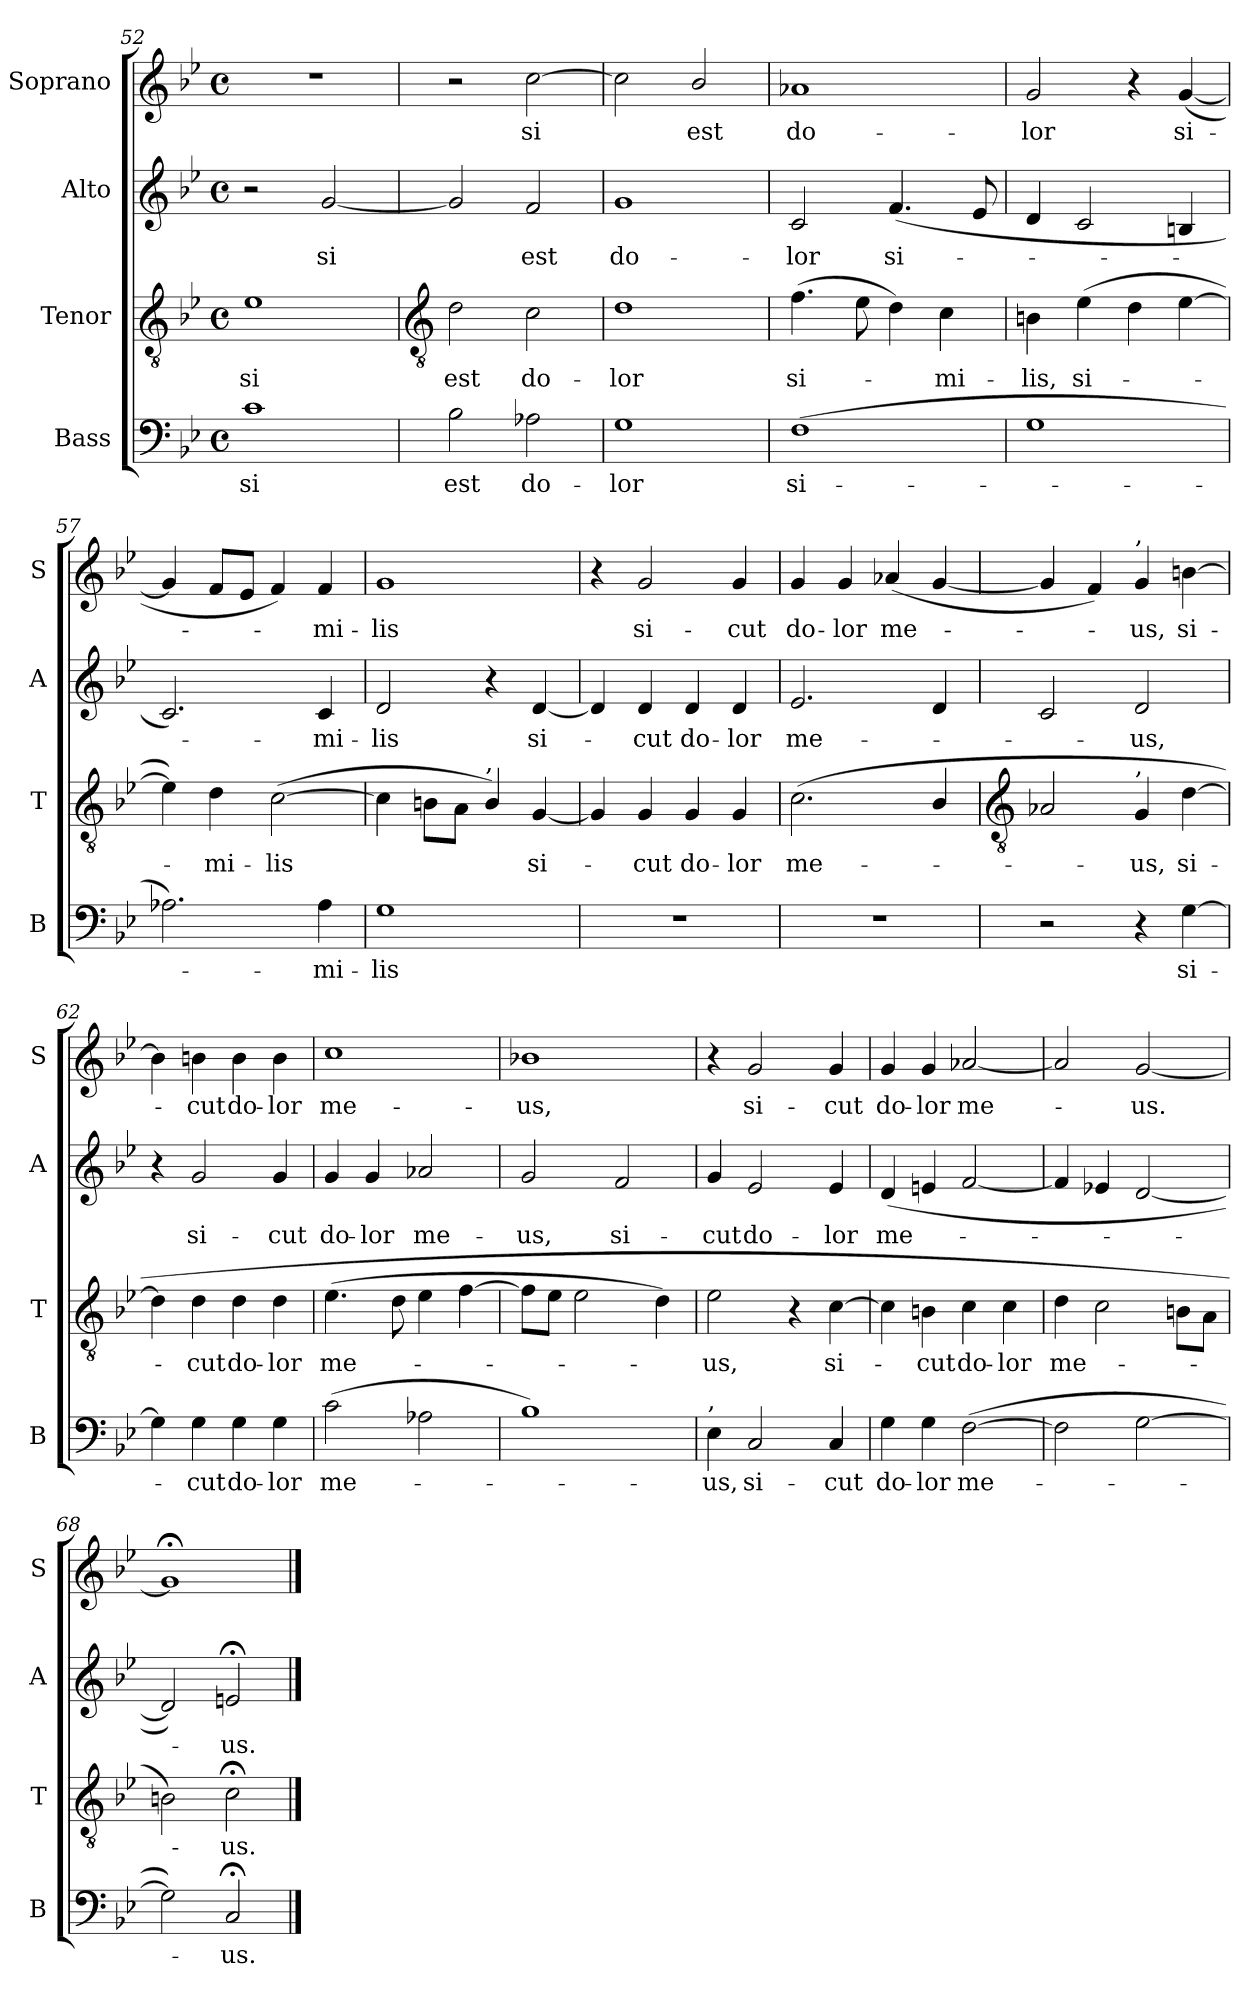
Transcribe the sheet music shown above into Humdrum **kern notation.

**kern	**text	**kern	**text	**kern	**text	**kern	**text
*part4	*part4	*part3	*part3	*part2	*part2	*part1	*part1
*staff4	*staff4	*staff3	*staff3	*staff2	*staff2	*staff1	*staff1
*I"Bass	*	*I"Tenor	*	*I"Alto	*	*I"Soprano	*
*I'B	*	*I'T	*	*I'A	*	*I'S	*
*clefF4	*	*clefGv2	*	*clefG2	*	*clefG2	*
*k[b-e-]	*	*k[b-e-]	*	*k[b-e-]	*	*k[b-e-]	*
*B-:	*	*B-:	*	*B-:	*	*B-:	*
*M4/4	*	*M4/4	*	*M4/4	*	*M4/4	*
*met(c)	*	*met(c)	*	*met(c)	*	*met(c)	*
=52	=52	=52	=52	=52	=52	=52	=52
!	!LO:LY:b	!	!LO:LY:b	!	!	!	!
1c	si	1e-	si	2r	.	1r	.
!	!	!	!	!	!LO:LY:b	!	!
.	.	.	.	[2g	si	.	.
!!LO:LB:g=z
=53	=53	=53	=53	=53	=53	=53	=53
*	*	*clefGv2	*	*	*	*	*
!	!LO:LY:b	!	!LO:LY:b	!	!	!	!
2B-	est	2d	est	2g]	.	2r	.
!	!LO:LY:b	!	!LO:LY:b	!	!LO:LY:b	!	!LO:LY:b
2A-X	do-	2c	do-	2f	est	[2cc	si
=54	=54	=54	=54	=54	=54	=54	=54
!	!LO:LY:b	!	!LO:LY:b	!	!LO:LY:b	!	!
1G	-lor	1d	-lor	1g	do-	2cc]	.
!	!	!	!	!	!	!	!LO:LY:b
.	.	.	.	.	.	2b-/	est
=55	=55	=55	=55	=55	=55	=55	=55
!	!LO:LY:b	!	!LO:LY:b	!	!LO:LY:b	!	!LO:LY:b
(>1F	si-	(>4.f	si-	2c	-lor	1a-X	do-
.	.	8e-	.	.	.	.	.
!	!	!	!	!	!LO:LY:b	!	!
.	.	4d)	.	(<4.f	si-	.	.
!	!	!	!LO:LY:b	!	!	!	!
.	.	4c	mi-	.	.	.	.
.	.	.	.	8e-	.	.	.
=56	=56	=56	=56	=56	=56	=56	=56
!	!	!	!LO:LY:b	!	!	!	!LO:LY:b
1G	.	4Bn	-lis,	4d	.	2g	-lor
!	!	!	!LO:LY:b	!	!	!	!
.	.	(>4e-	si-	2c	.	.	.
.	.	4d	.	.	.	4r	.
!	!	!	!	!	!	!	!LO:LY:b
.	.	[4e-	.	4Bn	.	(<[4g	si-
=57	=57	=57	=57	=57	=57	=57	=57
2.A-X)	.	4e-])	.	2.c)	.	4g]	.
!	!	!	!LO:LY:b	!	!	!	!
.	.	4d	mi-	.	.	8fL	.
.	.	.	.	.	.	8e-J	.
!	!	!	!LO:LY:b	!	!	!	!
.	.	(>[2c	-lis	.	.	4f)	.
!	!LO:LY:b	!	!	!	!LO:LY:b	!	!LO:LY:b
4A-	mi-	.	.	4c	mi-	4f	mi-
=58	=58	=58	=58	=58	=58	=58	=58
!	!LO:LY:b	!	!	!	!LO:LY:b	!	!LO:LY:b
1G	-lis	4c]	.	2d	-lis	1g	-lis
.	.	8Bn\L	.	.	.	.	.
.	.	8A\J	.	.	.	.	.
!	!	!LO:TX:a:t=,	!	!	!	!	!
.	.	4B/)	.	4r	.	.	.
!	!	!	!LO:LY:b	!	!LO:LY:b	!	!
.	.	[4G	si-	[4d	si-	.	.
=59	=59	=59	=59	=59	=59	=59	=59
1r	.	4G]	.	4d]	.	4r	.
!	!	!	!LO:LY:b	!	!LO:LY:b	!	!LO:LY:b
.	.	4G	cut	4d	cut	2g	si-
!	!	!	!LO:LY:b	!	!LO:LY:b	!	!
.	.	4G	do-	4d	do-	.	.
!	!	!	!LO:LY:b	!	!LO:LY:b	!	!LO:LY:b
.	.	4G	-lor	4d	-lor	4g	-cut
=60	=60	=60	=60	=60	=60	=60	=60
!	!	!	!LO:LY:b	!	!LO:LY:b	!	!LO:LY:b
1r	.	(>2.c	me-	2.e-	me-	4g	do-
!	!	!	!	!	!	!	!LO:LY:b
.	.	.	.	.	.	4g	-lor
!	!	!	!	!	!	!	!LO:LY:b
.	.	.	.	.	.	(<4a-X	me-
.	.	4B-/	.	4d	.	[4g	.
!!LO:LB:g=z
=61	=61	=61	=61	=61	=61	=61	=61
*	*	*clefGv2	*	*	*	*	*
2r	.	2A-X	.	2c	.	4g]	.
.	.	.	.	.	.	4f)	.
!	!	!	!	!	!	!LO:TX:a:t=,	!
!	!	!LO:TX:a:t=,	!	!	!	!	!
!	!	!	!LO:LY:b	!	!LO:LY:b	!	!LO:LY:b
4r	.	4G	us,	2d	us,	4g	us,
!	!LO:LY:b	!	!LO:LY:b	!	!	!	!LO:LY:b
[4G	si-	[4d	si-	.	.	[4bn	si-
=62	=62	=62	=62	=62	=62	=62	=62
4G]	.	4d]	.	4r	.	4b]	.
!	!LO:LY:b	!	!LO:LY:b	!	!LO:LY:b	!	!LO:LY:b
4G	cut	4d	cut	2g	si-	4b	cut
!	!LO:LY:b	!	!LO:LY:b	!	!	!	!LO:LY:b
4G	do-	4d	do-	.	.	4b	do-
!	!LO:LY:b	!	!LO:LY:b	!	!LO:LY:b	!	!LO:LY:b
4G	-lor	4d	-lor	4g	-cut	4b	-lor
=63	=63	=63	=63	=63	=63	=63	=63
!	!LO:LY:b	!	!LO:LY:b	!	!LO:LY:b	!	!LO:LY:b
(>2c	me-	(>4.e-	me-	4g	do-	1cc	me-
!	!	!	!	!	!LO:LY:b	!	!
.	.	.	.	4g	-lor	.	.
.	.	8d	.	.	.	.	.
!	!	!	!	!	!LO:LY:b	!	!
2A-X	.	4e-	.	2a-X	me-	.	.
.	.	[4f	.	.	.	.	.
=64	=64	=64	=64	=64	=64	=64	=64
!	!	!	!	!	!LO:LY:b	!	!LO:LY:b
1B-)	.	8fL]	.	2g	-us,	1b-X	-us,
.	.	8e-J	.	.	.	.	.
.	.	2e-	.	.	.	.	.
!	!	!	!	!	!LO:LY:b	!	!
.	.	.	.	2f	si-	.	.
.	.	4d)	.	.	.	.	.
=65	=65	=65	=65	=65	=65	=65	=65
!LO:TX:a:t=,	!	!	!	!	!	!	!
!	!LO:LY:b	!	!LO:LY:b	!	!LO:LY:b	!	!
4E-	us,	2e-	us,	4g	-cut	4r	.
!	!LO:LY:b	!	!	!	!LO:LY:b	!	!LO:LY:b
2C	si-	.	.	2e-	do-	2g	si-
.	.	4r	.	.	.	.	.
!	!LO:LY:b	!	!LO:LY:b	!	!LO:LY:b	!	!LO:LY:b
4C	-cut	[4c	si-	4e-	-lor	4g	-cut
=66	=66	=66	=66	=66	=66	=66	=66
!	!LO:LY:b	!	!	!	!LO:LY:b	!	!LO:LY:b
4G	do-	4c]	.	(<4d	me-	4g	do-
!	!LO:LY:b	!	!LO:LY:b	!	!	!	!LO:LY:b
4G	-lor	4Bn	cut	4en	.	4g	-lor
!	!LO:LY:b	!	!LO:LY:b	!	!	!	!LO:LY:b
(>[2F	me-	4c	do-	[2f	.	[2a-X	me-
!	!	!	!LO:LY:b	!	!	!	!
.	.	4c	-lor	.	.	.	.
=67	=67	=67	=67	=67	=67	=67	=67
!	!	!	!LO:LY:b	!	!	!	!
2F]	.	4d	me-	4f]	.	2a-]	.
.	.	2c	.	4e-X	.	.	.
!	!	!	!	!	!	!	!LO:LY:b
[2G	.	.	.	[2d	.	[2g	us.
.	.	8Bn\L	.	.	.	.	.
.	.	8A\J	.	.	.	.	.
=68	=68	=68	=68	=68	=68	=68	=68
2G])	.	2Bn)	.	2d])	.	1g;<]	.
!	!LO:LY:b	!	!LO:LY:b	!	!LO:LY:b	!	!
2C;<	us.	2c;<	us.	2en;<	us.	.	.
==	==	==	==	==	==	==	==
*-	*-	*-	*-	*-	*-	*-	*-
